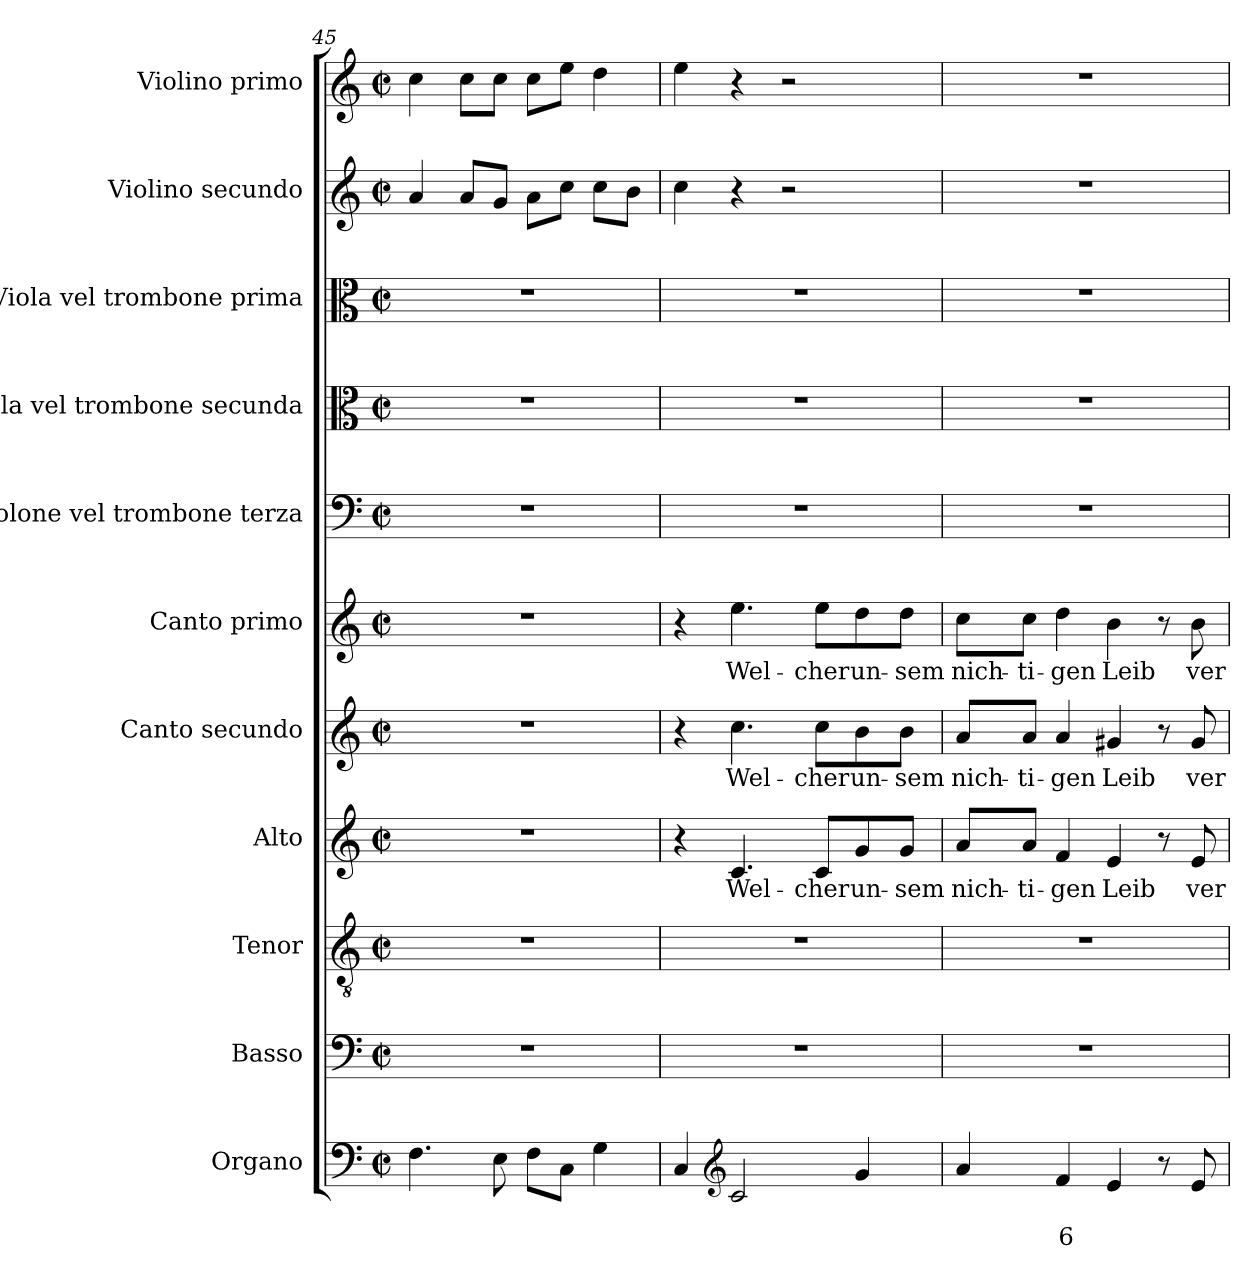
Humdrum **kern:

**kern	**text	**text	**kern	**kern	**kern	**text	**kern	**text	**kern	**text	**kern	**kern	**kern	**kern	**kern
*part11	*part11	*part11	*part10	*part9	*part8	*part8	*part7	*part7	*part6	*part6	*part5	*part4	*part3	*part2	*part1
*staff11	*staff11	*staff11	*staff10	*staff9	*staff8	*staff8	*staff7	*staff7	*staff6	*staff6	*staff5	*staff4	*staff3	*staff2	*staff1
*I"Organo	*	*	*I"Basso	*I"Tenor	*I"Alto	*	*I"Canto secundo	*	*I"Canto primo	*	*I"Violone vel trombone  terza	*I"Viola vel trombone secunda	*I"Viola vel trombone prima	*I"Violino secundo	*I"Violino primo
*	*	*	*I'B	*I'T	*I'A	*	*I'C2	*	*I'C1	*	*I'Vn	*I'Va2	*I'Va1	*I'Vi2	*I'Vi1
*clefF4	*	*	*clefF4	*clefGv2	*clefG2	*	*clefG2	*	*clefG2	*	*clefF4	*clefC3	*clefC3	*clefG2	*clefG2
*k[]	*	*	*k[]	*k[]	*k[]	*	*k[]	*	*k[]	*	*k[]	*k[]	*k[]	*k[]	*k[]
*C:	*	*	*C:	*C:	*C:	*	*C:	*	*C:	*	*C:	*C:	*C:	*C:	*C:
*M2/2	*	*	*M2/2	*M2/2	*M2/2	*	*M2/2	*	*M2/2	*	*M2/2	*M2/2	*M2/2	*M2/2	*M2/2
*met(c|)	*	*	*met(c|)	*met(c|)	*met(c|)	*	*met(c|)	*	*met(c|)	*	*met(c|)	*met(c|)	*met(c|)	*met(c|)	*met(c|)
=45	=45	=45	=45	=45	=45	=45	=45	=45	=45	=45	=45	=45	=45	=45	=45
4.F\	.	.	1r	1r	1r	.	1r	.	1r	.	1r	1r	1r	4a/	4cc\
.	.	.	.	.	.	.	.	.	.	.	.	.	.	8a/L	8cc\L
8E\	.	.	.	.	.	.	.	.	.	.	.	.	.	8g/J	8cc\J
8F\L	.	.	.	.	.	.	.	.	.	.	.	.	.	8a\L	8cc\L
8C\J	.	.	.	.	.	.	.	.	.	.	.	.	.	8cc\J	8ee\J
4G\	.	.	.	.	.	.	.	.	.	.	.	.	.	8cc\L	4dd\
.	.	.	.	.	.	.	.	.	.	.	.	.	.	8b\J	.
!!LO:LB:g=z
=46	=46	=46	=46	=46	=46	=46	=46	=46	=46	=46	=46	=46	=46	=46	=46
4C/	.	.	1r	1r	4r	.	4r	.	4r	.	1r	1r	1r	4cc\	4ee\
*clefG2	*	*	*	*	*	*	*	*	*	*	*	*	*	*	*
!	!	!	!	!	!	!LO:LY:b	!	!	!	!	!	!	!	!	!
!	!	!	!	!	!	!	!	!LO:LY:b	!	!	!	!	!	!	!
!	!	!	!	!	!	!	!	!	!	!LO:LY:b	!	!	!	!	!
2c/	.	.	.	.	4.c/	Wel-	4.cc\	Wel-	4.ee\	Wel-	.	.	.	4r	4r
.	.	.	.	.	.	.	.	.	.	.	.	.	.	2r	2r
!	!	!	!	!	!	!LO:LY:b	!	!	!	!	!	!	!	!	!
!	!	!	!	!	!	!	!	!LO:LY:b	!	!	!	!	!	!	!
!	!	!	!	!	!	!	!	!	!	!LO:LY:b	!	!	!	!	!
.	.	.	.	.	8c/L	-cher	8cc\L	-cher	8ee\L	-cher	.	.	.	.	.
!	!	!	!	!	!	!LO:LY:b	!	!	!	!	!	!	!	!	!
!	!	!	!	!	!	!	!	!LO:LY:b	!	!	!	!	!	!	!
!	!	!	!	!	!	!	!	!	!	!LO:LY:b	!	!	!	!	!
4g/	.	.	.	.	8g/	un-	8b\	un-	8dd\	un-	.	.	.	.	.
!	!	!	!	!	!	!LO:LY:b	!	!	!	!	!	!	!	!	!
!	!	!	!	!	!	!	!	!LO:LY:b	!	!	!	!	!	!	!
!	!	!	!	!	!	!	!	!	!	!LO:LY:b	!	!	!	!	!
.	.	.	.	.	8g/J	-sem	8b\J	-sem	8dd\J	-sem	.	.	.	.	.
=47	=47	=47	=47	=47	=47	=47	=47	=47	=47	=47	=47	=47	=47	=47	=47
!	!	!	!	!	!	!LO:LY:b	!	!	!	!	!	!	!	!	!
!	!	!	!	!	!	!	!	!LO:LY:b	!	!	!	!	!	!	!
!	!	!	!	!	!	!	!	!	!	!LO:LY:b	!	!	!	!	!
4a/	.	.	1r	1r	8a/L	nich-	8a/L	nich-	8cc\L	nich-	1r	1r	1r	1r	1r
!	!	!	!	!	!	!LO:LY:b	!	!	!	!	!	!	!	!	!
!	!	!	!	!	!	!	!	!LO:LY:b	!	!	!	!	!	!	!
!	!	!	!	!	!	!	!	!	!	!LO:LY:b	!	!	!	!	!
.	.	.	.	.	8a/J	-ti-	8a/J	-ti-	8cc\J	-ti-	.	.	.	.	.
!	!	!LO:LY:b	!	!	!	!	!	!	!	!	!	!	!	!	!
!	!	!	!	!	!	!LO:LY:b	!	!	!	!	!	!	!	!	!
!	!	!	!	!	!	!	!	!LO:LY:b	!	!	!	!	!	!	!
!	!	!	!	!	!	!	!	!	!	!LO:LY:b	!	!	!	!	!
4f/	.	6	.	.	4f/	-gen	4a/	-gen	4dd\	-gen	.	.	.	.	.
!	!	!	!	!	!	!LO:LY:b	!	!	!	!	!	!	!	!	!
!	!	!	!	!	!	!	!	!LO:LY:b	!	!	!	!	!	!	!
!	!	!	!	!	!	!	!	!	!	!LO:LY:b	!	!	!	!	!
4e/	.	.	.	.	4e/	Leib	4g#X/	Leib	4b\	Leib	.	.	.	.	.
8r	.	.	.	.	8r	.	8r	.	8r	.	.	.	.	.	.
!	!	!	!	!	!	!LO:LY:b	!	!	!	!	!	!	!	!	!
!	!	!	!	!	!	!	!	!LO:LY:b	!	!	!	!	!	!	!
!	!	!	!	!	!	!	!	!	!	!LO:LY:b	!	!	!	!	!
8e/	.	.	.	.	8e/	ver-	8g#/	ver-	8b\	ver-	.	.	.	.	.
=	=	=	=	=	=	=	=	=	=	=	=	=	=	=	=
*-	*-	*-	*-	*-	*-	*-	*-	*-	*-	*-	*-	*-	*-	*-	*-
